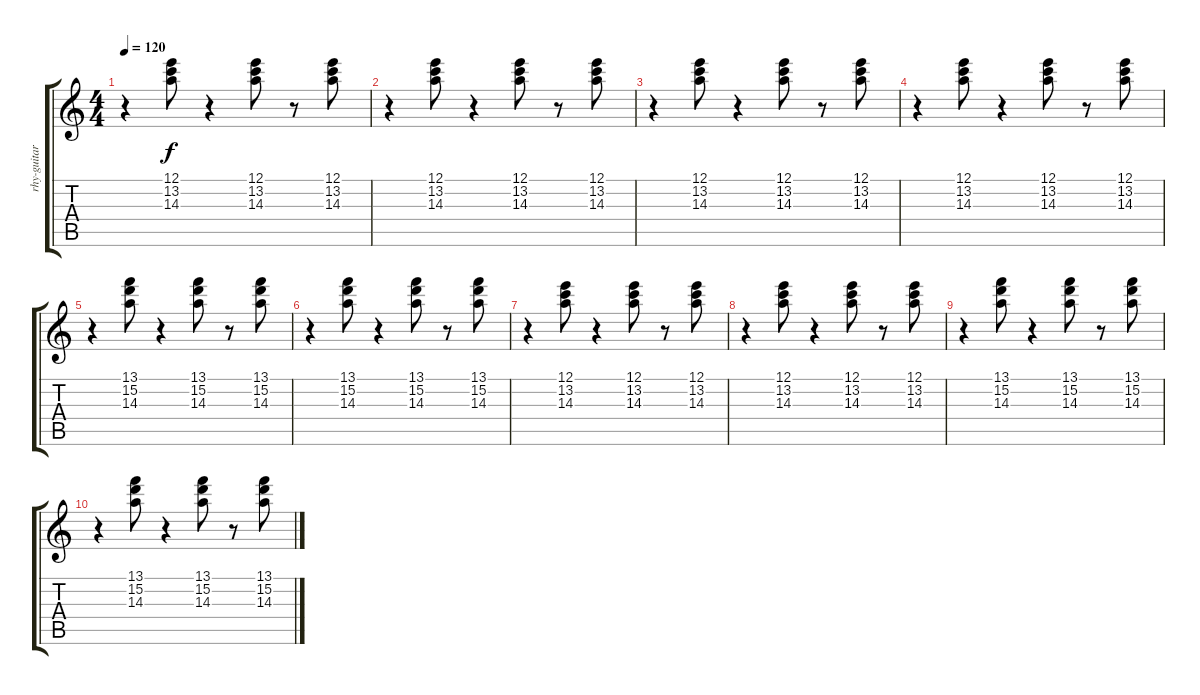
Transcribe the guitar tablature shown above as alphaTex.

\track ("rhy-guitar" "rhy-guitar") {instrument acousticguitarsteel}
\staff {score tabs}
\tuning (E4 B3 G3 D3 A2 E2) {hide}
\ts (4 4)
\tempo 120
\clef g2
\ks c
r.4{dy f} (12.1 13.2 14.3).8 r.4 (12.1 13.2 14.3).8 r.8 (12.1 13.2 14.3).8 |
r.4 (12.1 13.2 14.3).8 r.4 (12.1 13.2 14.3).8 r.8 (12.1 13.2 14.3).8 |
r.4 (12.1 13.2 14.3).8 r.4 (12.1 13.2 14.3).8 r.8 (12.1 13.2 14.3).8 |
r.4 (12.1 13.2 14.3).8 r.4 (12.1 13.2 14.3).8 r.8 (12.1 13.2 14.3).8 |
r.4 (13.1 15.2 14.3).8 r.4 (13.1 15.2 14.3).8 r.8 (13.1 15.2 14.3).8 |
r.4 (13.1 15.2 14.3).8 r.4 (13.1 15.2 14.3).8 r.8 (13.1 15.2 14.3).8 |
r.4 (12.1 13.2 14.3).8 r.4 (12.1 13.2 14.3).8 r.8 (12.1 13.2 14.3).8 |
r.4 (12.1 13.2 14.3).8 r.4 (12.1 13.2 14.3).8 r.8 (12.1 13.2 14.3).8 |
r.4 (13.1 15.2 14.3).8 r.4 (13.1 15.2 14.3).8 r.8 (13.1 15.2 14.3).8 |
r.4 (13.1 15.2 14.3).8 r.4 (13.1 15.2 14.3).8 r.8 (13.1 15.2 14.3).8
